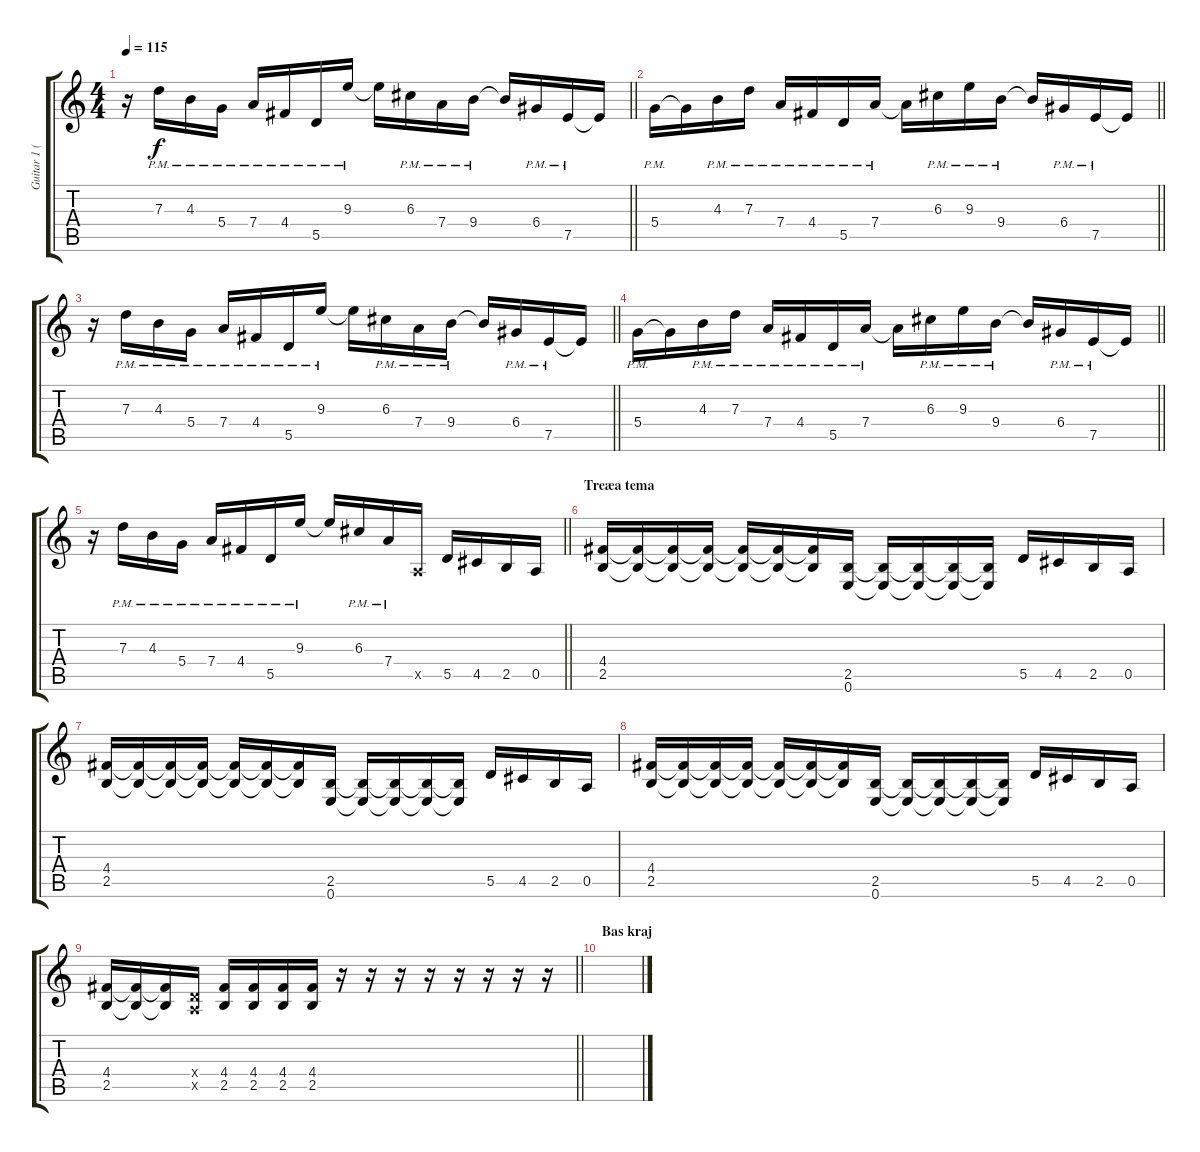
\track ("Guitar 1 (Vlatko Stefanovski)" "Guitar 1 (") {instrument overdrivenguitar}
\staff {score tabs}
\tuning (E4 B3 G3 D3 A2 E2) {hide}
\ts (4 4)
\tempo 115
\clef g2
\barLineRight lightlight
\ks c
r.16{dy f} 7.3{pm}.16 4.3{pm}.16 5.4{pm}.16 7.4{pm}.16 4.4{pm}.16 5.5{pm}.16 9.3{pm}.16 9.3{t}.16 6.3{pm}.16 7.4{pm}.16 9.4{pm}.16 9.4{t}.16 6.4{pm}.16 7.5{pm}.16 7.5{t}.16 |
\barLineRight lightlight
5.4{pm}.16 5.4{t}.16 4.3{pm}.16 7.3{pm}.16 7.4{pm}.16 4.4{pm}.16 5.5{pm}.16 7.4{pm}.16 7.4{t}.16 6.3{pm}.16 9.3{pm}.16 9.4{pm}.16 9.4{t}.16 6.4{pm}.16 7.5{pm}.16 7.5{t}.16 |
\barLineRight lightlight
r.16 7.3{pm}.16 4.3{pm}.16 5.4{pm}.16 7.4{pm}.16 4.4{pm}.16 5.5{pm}.16 9.3{pm}.16 9.3{t}.16 6.3{pm}.16 7.4{pm}.16 9.4{pm}.16 9.4{t}.16 6.4{pm}.16 7.5{pm}.16 7.5{t}.16 |
\barLineRight lightlight
5.4{pm}.16 5.4{t}.16 4.3{pm}.16 7.3{pm}.16 7.4{pm}.16 4.4{pm}.16 5.5{pm}.16 7.4{pm}.16 7.4{t}.16 6.3{pm}.16 9.3{pm}.16 9.4{pm}.16 9.4{t}.16 6.4{pm}.16 7.5{pm}.16 7.5{t}.16 |
\barLineRight lightlight
r.16 7.3{pm}.16 4.3{pm}.16 5.4{pm}.16 7.4{pm}.16 4.4{pm}.16 5.5{pm}.16 9.3{pm}.16 9.3{t}.16 6.3{pm}.16 7.4{pm}.16 0.5{x}.16 5.5.16 4.5.16 2.5.16 0.5.16 |
\section ("" "Treæa tema")
(4.4 2.5).16 (4.4{t} 2.5{t}).16 (4.4{t} 2.5{t}).16 (4.4{t} 2.5{t}).16 (4.4{t} 2.5{t}).16 (4.4{t} 2.5{t}).16 (4.4{t} 2.5{t}).16 (2.5 0.6).16 (2.5{t} 0.6{t}).16 (2.5{t} 0.6{t}).16 (2.5{t} 0.6{t}).16 (2.5{t} 0.6{t}).16 5.5.16 4.5.16 2.5.16 0.5.16 |
(4.4 2.5).16 (4.4{t} 2.5{t}).16 (4.4{t} 2.5{t}).16 (4.4{t} 2.5{t}).16 (4.4{t} 2.5{t}).16 (4.4{t} 2.5{t}).16 (4.4{t} 2.5{t}).16 (2.5 0.6).16 (2.5{t} 0.6{t}).16 (2.5{t} 0.6{t}).16 (2.5{t} 0.6{t}).16 (2.5{t} 0.6{t}).16 5.5.16 4.5.16 2.5.16 0.5.16 |
(4.4 2.5).16 (4.4{t} 2.5{t}).16 (4.4{t} 2.5{t}).16 (4.4{t} 2.5{t}).16 (4.4{t} 2.5{t}).16 (4.4{t} 2.5{t}).16 (4.4{t} 2.5{t}).16 (2.5 0.6).16 (2.5{t} 0.6{t}).16 (2.5{t} 0.6{t}).16 (2.5{t} 0.6{t}).16 (2.5{t} 0.6{t}).16 5.5.16 4.5.16 2.5.16 0.5.16 |
\barLineRight lightlight
(4.4 2.5).16 (4.4{t} 2.5{t}).16 (4.4{t} 2.5{t}).16 (0.4{x} 0.5{x}).16 (4.4 2.5).16 (4.4 2.5).16 (4.4 2.5).16 (4.4 2.5).16 r.16 r.16 r.16 r.16 r.16 r.16 r.16 r.16 |
\section ("" "Bas kraj")
